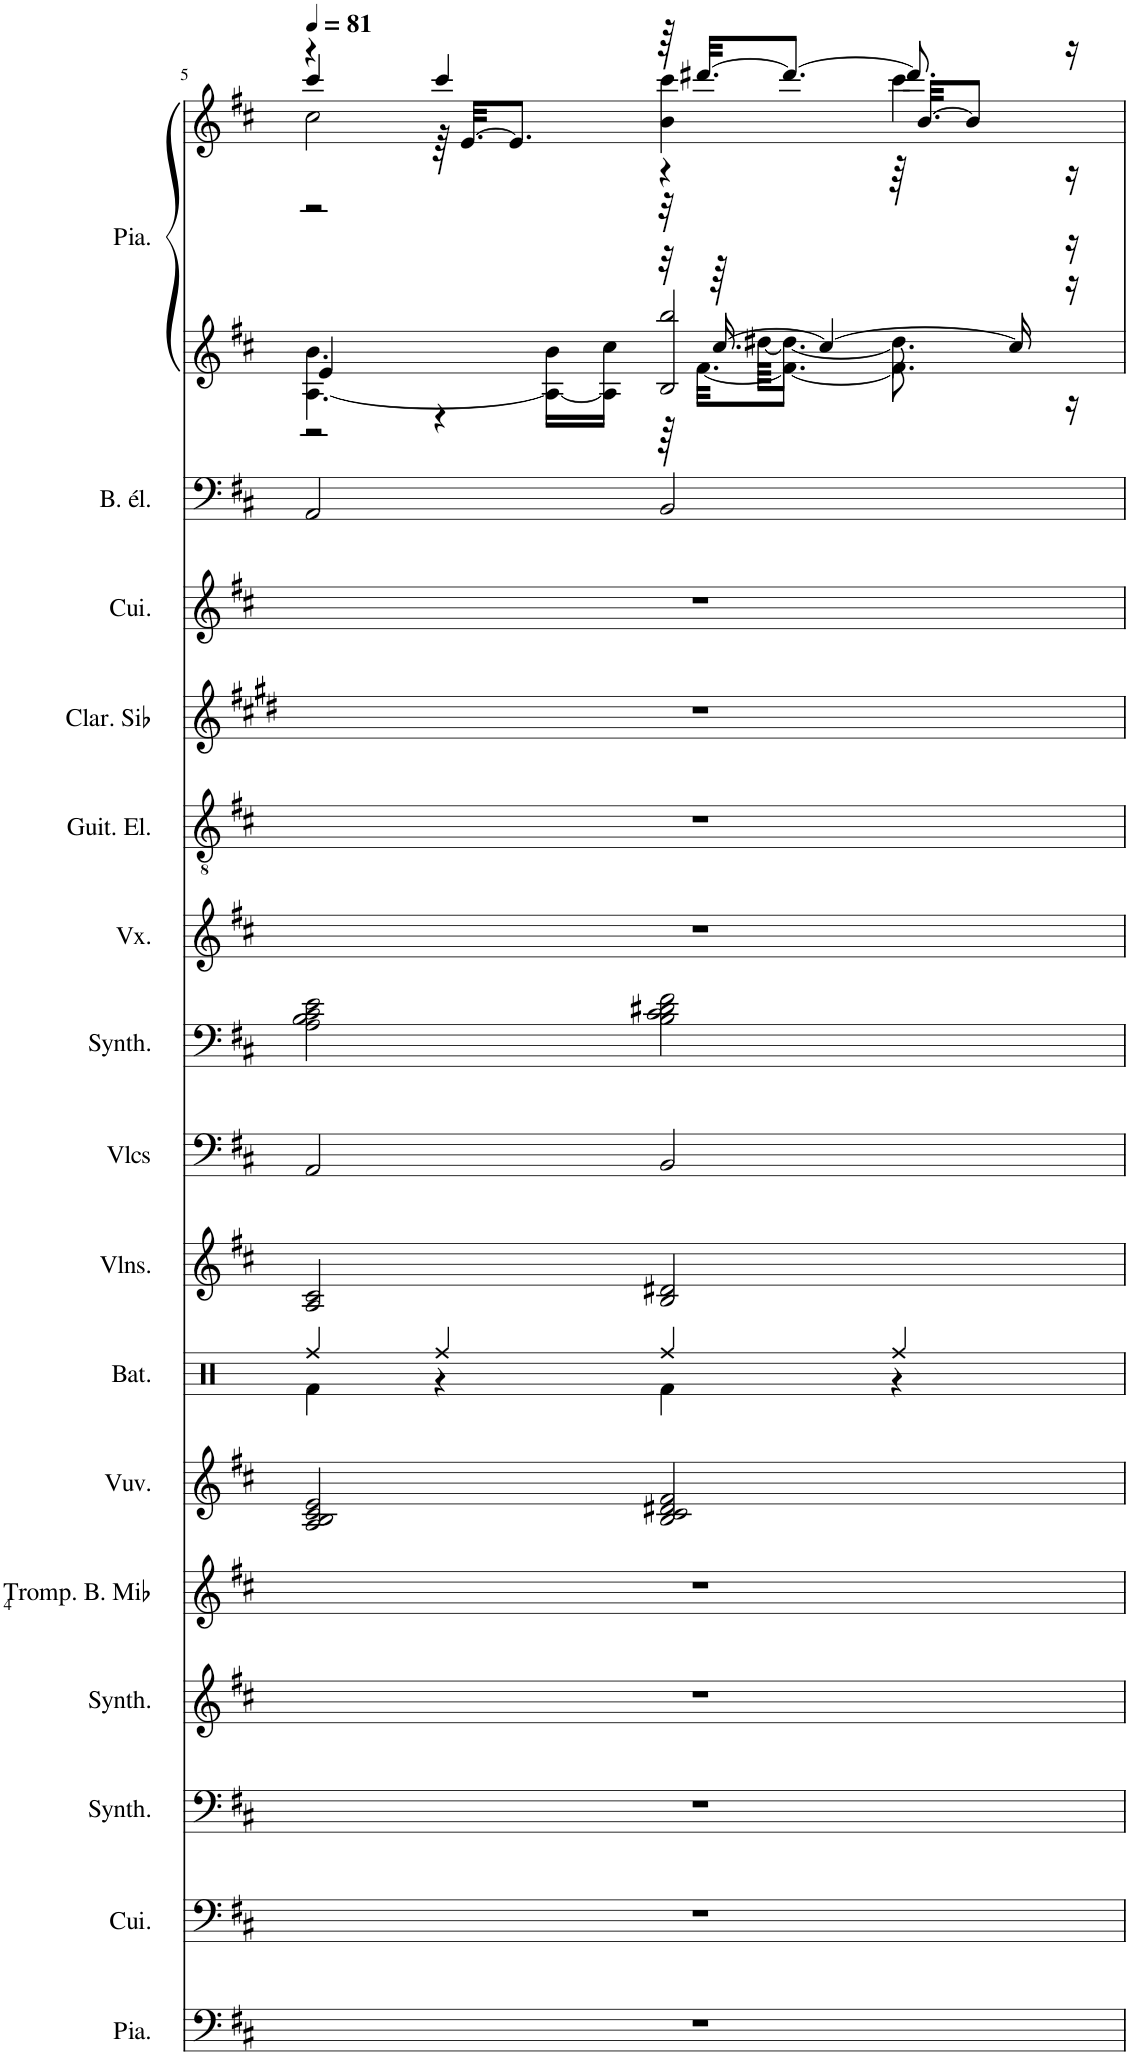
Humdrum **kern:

**kern	**kern	**kern	**kern	**kern	**kern	**kern	**kern	**kern	**kern	**kern	**kern	**kern	**kern	**kern	**kern	**kern
*part16	*part15	*part14	*part13	*part12	*part11	*part10	*part9	*part8	*part7	*part6	*part5	*part4	*part3	*part2	*part1	*part1
*staff17	*staff16	*staff15	*staff14	*staff13	*staff12	*staff11	*staff10	*staff9	*staff8	*staff7	*staff6	*staff5	*staff4	*staff3	*staff2	*staff1
*I"Piano, Bright Acoustic Piano	*I"Cuivres, Brass Section	*I"Synthétiseur de basses, Synth Bass 2	*I"Synthétiseur Pad, Pad 4 (choir)	*I"Trompette Basse en Mib, Trumpet	*I"Vuvuzela, Trumpet	*I"Batterie, Drums	*I"Violons, String Ensemble 1	*I"Violoncelles, String Ensemble 1	*I"Synthétiseur d'instruments à cordes, Synth Strings 1	*I"Voix, Choir Aahs	*I"Guitare électrique, Electric Guitar (clean)	*I"Clarinette en Sib	*I"Cuivres, Brass Section	*I"Basse électrique, Electric Bass (finger)	*I"Piano, Bright Acoustic Piano	*
*I'Pia.	*I'Cui.	*I'Synth.	*I'Synth.	*I'Tromp. B. Mib	*I'Vuv.	*I'Bat.	*I'Vlns.	*I'Vlcs	*I'Synth.	*I'Vx.	*I'Guit. El.	*I'Clar. Sib	*I'Cui.	*I'B. él.	*I'Pia.	*
!!LO:PB:g=z
*clefF4	*clefF4	*clefF4	*clefG2	*clefG2	*clefG2	*clefX	*clefG2	*clefF4	*clefF4	*clefG2	*clefGv2	*clefG2	*clefG2	*clefF4	*clefG2	*clefG2
*	*	*	*	*Trd5c9	*Trd1c2	*	*	*	*	*	*	*Trd1c2	*	*Trd7c12	*	*
*k[f#c#]	*k[f#c#]	*k[f#c#]	*k[f#c#]	*k[f#c#]	*k[f#c#]	*k[]	*k[f#c#]	*k[f#c#]	*k[f#c#]	*k[f#c#]	*k[f#c#]	*k[f#c#g#d#]	*k[f#c#]	*k[f#c#]	*k[f#c#]	*k[f#c#]
*M4/4	*M4/4	*M4/4	*M4/4	*M4/4	*M4/4	*M4/4	*M4/4	*M4/4	*M4/4	*M4/4	*M4/4	*M4/4	*M4/4	*M4/4	*M4/4	*M4/4
*MM81	*MM81	*MM81	*MM81	*MM81	*MM81	*MM81	*MM81	*MM81	*MM81	*MM81	*MM81	*MM81	*MM81	*MM81	*MM81	*MM81
=5	=5	=5	=5	=5	=5	=5	=5	=5	=5	=5	=5	=5	=5	=5	=5	=5
*	*	*	*	*	*	*^	*	*	*	*	*	*	*	*	*^	*^
*	*	*	*	*	*	*	*	*	*	*	*	*	*	*	*	*	*^	*	*^
*	*	*	*	*	*	*	*	*	*	*	*	*	*	*	*	*	*	*^	*	*	*
1r	1r	1r	1r	1r	2A/ 2B/ 2c#/ 2e/	4Rff/	4Rf\	2A/ 2c#/	2AA/	2A\ 2B\ 2c#\ 2e\	1r	1r	1r	1r	2AA/	2r	[4.A\ 4.b\	4e/	2r	4r	2cc#\	4ccc#/
.	.	.	.	.	.	4Rff/	4r	.	.	.	.	.	.	.	.	.	.	4r	.	4ccc#/	.	64r
.	.	.	.	.	.	.	.	.	.	.	.	.	.	.	.	.	.	.	.	.	.	[32.e/KKL
.	.	.	.	.	.	.	.	.	.	.	.	.	.	.	.	.	.	.	.	.	.	8.e/J]
.	.	.	.	.	.	.	.	.	.	.	.	.	.	.	.	.	16A\_ 16b\LL	.	.	.	.	.
.	.	.	.	.	.	.	.	.	.	.	.	.	.	.	.	.	16A\] 16cc#\JJ	.	.	.	.	.
.	.	.	.	.	2B/ 2c#/ 2d#X/ 2f#/	4Rff/	4Rf\	2B/ 2d#X/	2BB/	2B\ 2c#\ 2d#X\ 2f#\	.	.	.	.	2BB/	32r	32r	2B/ 2bb/	64r	64r	4b\ 4ccc#\	4r
.	.	.	.	.	.	.	.	.	.	.	.	.	.	.	.	.	.	.	[32.f#\KKL	[32.ddd#X/KKL	.	.
.	.	.	.	.	.	.	.	.	.	.	.	.	.	.	.	[16.cc#/	64r	.	.	.	.	.
.	.	.	.	.	.	.	.	.	.	.	.	.	.	.	.	.	[64dd#X\KKKL	.	.	.	.	.
.	.	.	.	.	.	.	.	.	.	.	.	.	.	.	.	.	8.dd#\J_	.	8.f#\J_	8.ddd#/J_	.	.
.	.	.	.	.	.	.	.	.	.	.	.	.	.	.	.	4cc#/_	.	.	.	.	.	.
.	.	.	.	.	.	4Rff/	4r	.	.	.	.	.	.	.	.	.	8.dd#\]	.	8.f#\]	8.ddd#/]	4ccc#\	64r
.	.	.	.	.	.	.	.	.	.	.	.	.	.	.	.	.	.	.	.	.	.	[32.b/KKL
.	.	.	.	.	.	.	.	.	.	.	.	.	.	.	.	.	.	.	.	.	.	8b/J]
.	.	.	.	.	.	.	.	.	.	.	.	.	.	.	.	16cc#/]	.	.	.	.	.	.
.	.	.	.	.	.	.	.	.	.	.	.	.	.	.	.	16r	16r	.	16r	16r	.	16r
*	*	*	*	*	*	*	*	*	*	*	*	*	*	*	*	*v	*v	*v	*v	*	*	*
*	*	*	*	*	*	*v	*v	*	*	*	*	*	*	*	*	*	*v	*v	*v
=	=	=	=	=	=	=	=	=	=	=	=	=	=	=	=	=
*-	*-	*-	*-	*-	*-	*-	*-	*-	*-	*-	*-	*-	*-	*-	*-	*-
